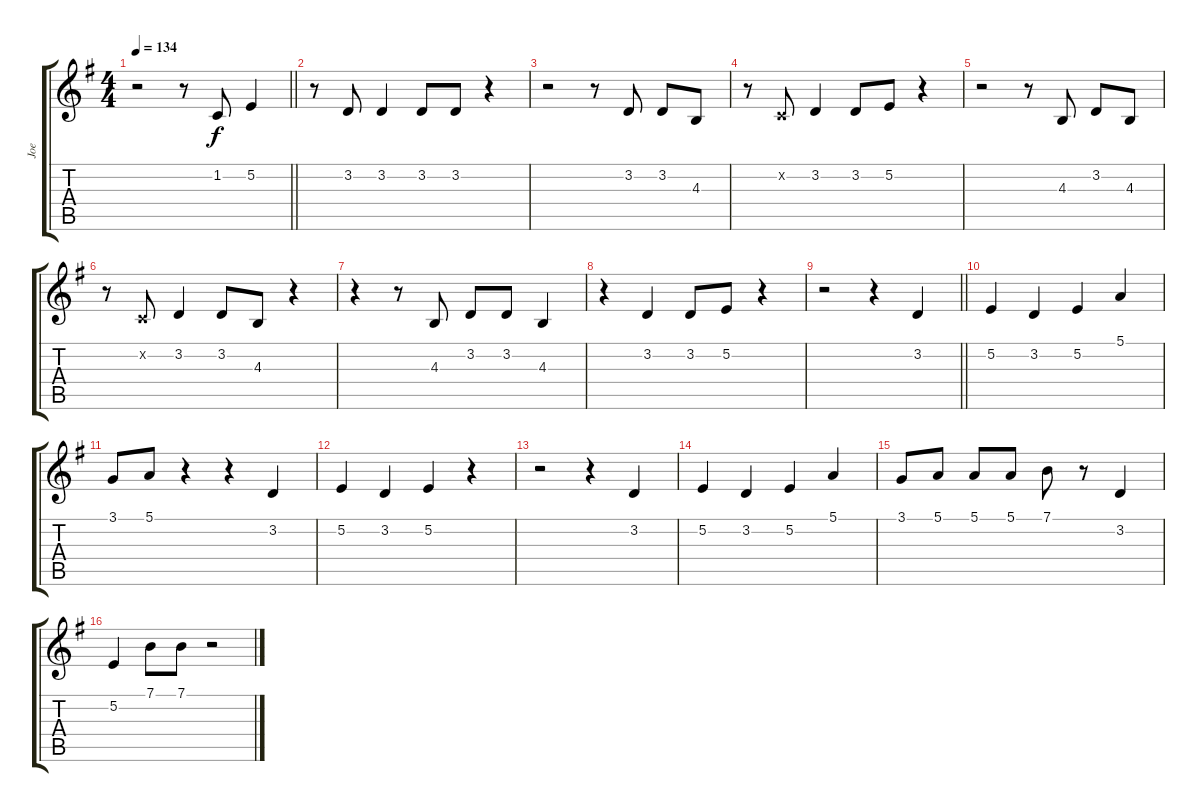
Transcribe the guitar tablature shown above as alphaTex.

\track ("Joe" "Joe") {instrument lead1square}
\staff {score tabs}
\tuning (E4 B3 G3 D3 A2 E2) {hide}
\ts (4 4)
\tempo 134
\clef g2
\barLineRight lightlight
\ks g
r.2{dy f} r.8 1.2.8 5.2.4 |
r.8 3.2.8 3.2.4 3.2.8 3.2.8 r.4 |
r.2 r.8 3.2.8 3.2.8 4.3.8 |
r.8 1.2{x}.8 3.2.4 3.2.8 5.2.8 r.4 |
r.2 r.8 4.3.8 3.2.8 4.3.8 |
r.8 1.2{x}.8 3.2.4 3.2.8 4.3.8 r.4 |
r.4 r.8 4.3.8 3.2.8 3.2.8 4.3.4 |
r.4 3.2.4 3.2.8 5.2.8 r.4 |
\barLineRight lightlight
r.2 r.4 3.2.4 |
5.2.4 3.2.4 5.2.4 5.1.4 |
3.1.8 5.1.8 r.4 r.4 3.2.4 |
5.2.4 3.2.4 5.2.4 r.4 |
r.2 r.4 3.2.4 |
5.2.4 3.2.4 5.2.4 5.1.4 |
3.1.8 5.1.8 5.1.8 5.1.8 7.1.8 r.8 3.2.4 |
5.2.4 7.1.8 7.1.8 r.2
